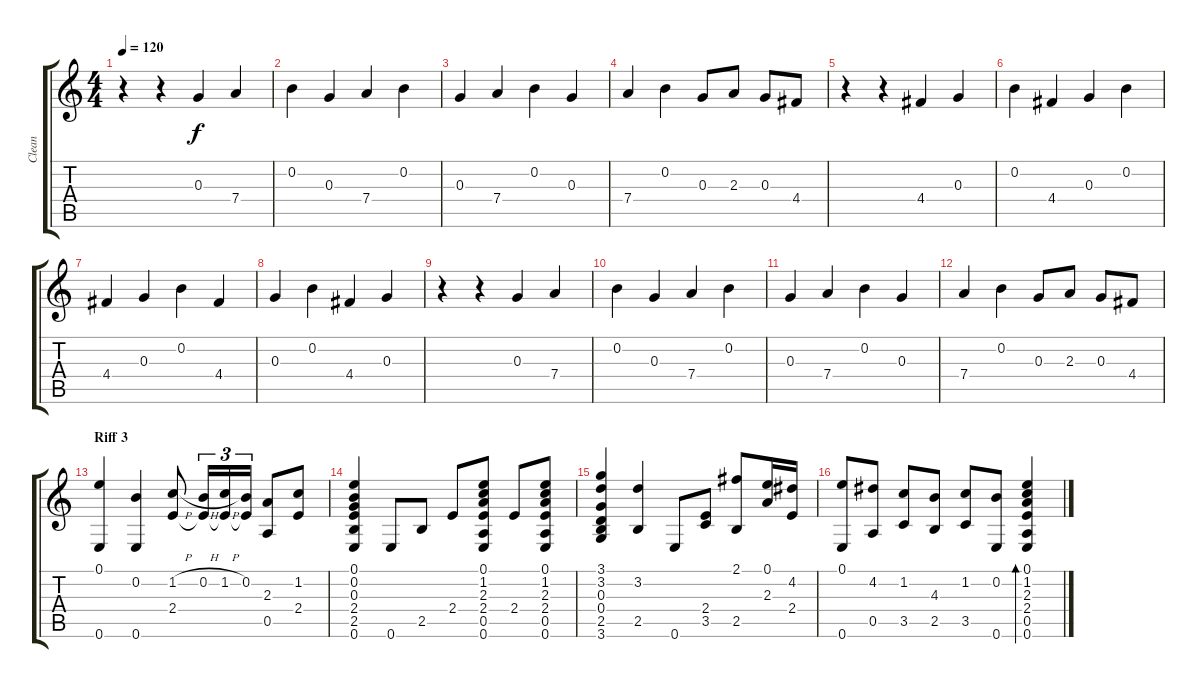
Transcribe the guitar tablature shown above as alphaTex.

\track ("Clean" "Clean") {instrument electricguitarclean}
\staff {score tabs}
\tuning (E4 B3 G3 D3 A2 E2) {hide}
\ts (4 4)
\tempo 120
\clef g2
\ks c
r.4{dy f} r.4 0.3.4 7.4.4 |
0.2.4 0.3.4 7.4.4 0.2.4 |
0.3.4 7.4.4 0.2.4 0.3.4 |
7.4.4 0.2.4 0.3.8 2.3.8 0.3.8 4.4.8 |
r.4 r.4 4.4.4 0.3.4 |
0.2.4 4.4.4 0.3.4 0.2.4 |
4.4.4 0.3.4 0.2.4 4.4.4 |
0.3.4 0.2.4 4.4.4 0.3.4 |
r.4 r.4 0.3.4 7.4.4 |
0.2.4 0.3.4 7.4.4 0.2.4 |
0.3.4 7.4.4 0.2.4 0.3.4 |
7.4.4 0.2.4 0.3.8 2.3.8 0.3.8 4.4.8 |
\section ("" "Riff 3")
(0.1 0.6).4 (0.2 0.6).4 (1.2{h} 2.4).8 (0.2{h} 2.4{t}).16{tu (3 2)} (1.2{h} 2.4{t}).16{tu (3 2)} (0.2 2.4{t}).16{tu (3 2)} (2.3 0.5).8 (1.2 2.4).8 |
(0.1 0.2 0.3 2.4 2.5 0.6).4 0.6.8 2.5.8 2.4.8 (0.1 1.2 2.3 2.4 0.5 0.6).8 2.4.8 (0.1 1.2 2.3 2.4 0.5 0.6).8 |
(3.1 3.2 0.3 0.4 2.5 3.6).4 (3.2 2.5).4 0.6.8 (2.4 3.5).8 (2.1 2.5).8 (0.1 2.3).16 (4.2 2.4).16 |
(0.1 0.6).8 (4.2 0.5).8 (1.2 3.5).8 (4.3 2.5).8 (1.2 3.5).8 (0.2 0.6).8 (0.1 1.2 2.3 2.4 0.5 0.6).4{bd 240}
